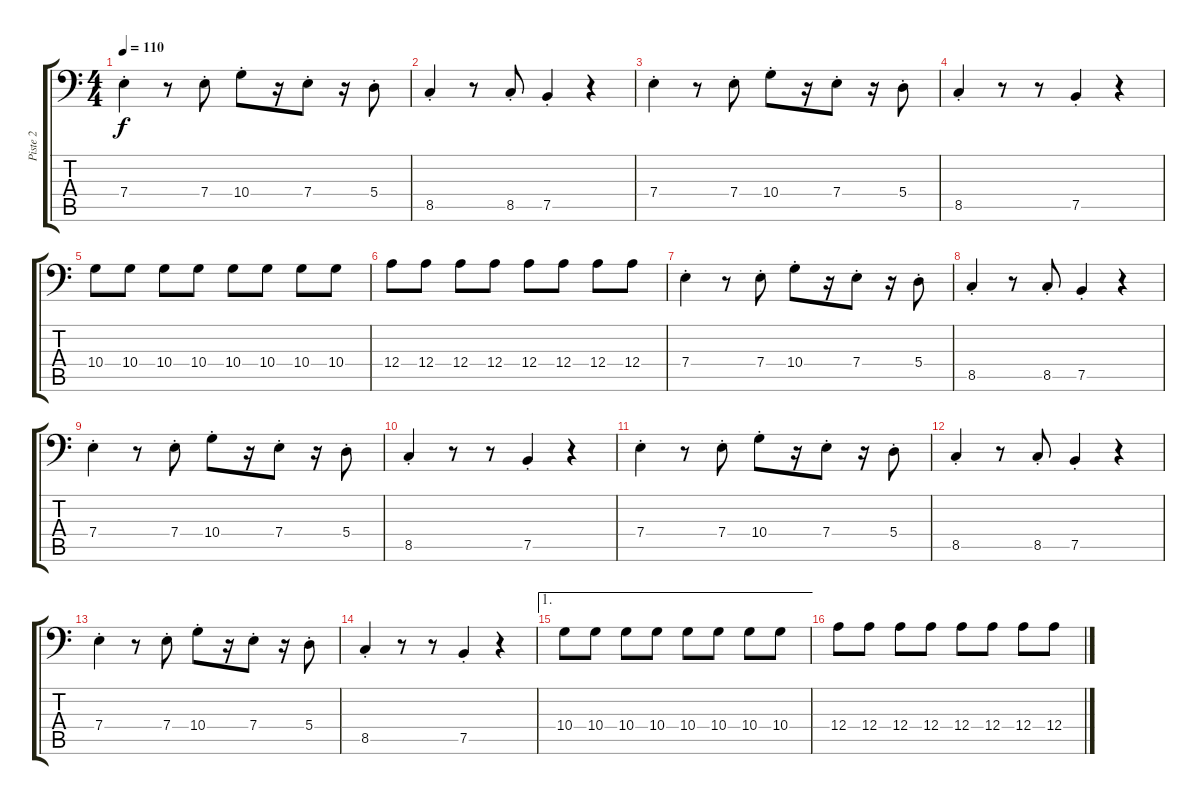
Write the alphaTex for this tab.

\track ("Piste 2" "Piste 2") {instrument electricbassfinger}
\staff {score tabs}
\tuning (C3 G2 D2 A1 E1 B0) {hide}
\ts (4 4)
\tempo 110
\clef f4
\ks c
7.4{st}.4{dy f} r.8 7.4{st}.8 10.4{st}.8 r.16 7.4{st}.8 r.16 5.4{st}.8 |
8.5{st}.4 r.8 8.5{st}.8 7.5{st}.4 r.4 |
7.4{st}.4 r.8 7.4{st}.8 10.4{st}.8 r.16 7.4{st}.8 r.16 5.4{st}.8 |
8.5{st}.4 r.8 r.8 7.5{st}.4 r.4 |
10.4.8 10.4.8 10.4.8 10.4.8 10.4.8 10.4.8 10.4.8 10.4.8 |
12.4.8 12.4.8 12.4.8 12.4.8 12.4.8 12.4.8 12.4.8 12.4.8 |
7.4{st}.4 r.8 7.4{st}.8 10.4{st}.8 r.16 7.4{st}.8 r.16 5.4{st}.8 |
8.5{st}.4 r.8 8.5{st}.8 7.5{st}.4 r.4 |
7.4{st}.4 r.8 7.4{st}.8 10.4{st}.8 r.16 7.4{st}.8 r.16 5.4{st}.8 |
8.5{st}.4 r.8 r.8 7.5{st}.4 r.4 |
7.4{st}.4 r.8 7.4{st}.8 10.4{st}.8 r.16 7.4{st}.8 r.16 5.4{st}.8 |
8.5{st}.4 r.8 8.5{st}.8 7.5{st}.4 r.4 |
7.4{st}.4 r.8 7.4{st}.8 10.4{st}.8 r.16 7.4{st}.8 r.16 5.4{st}.8 |
8.5{st}.4 r.8 r.8 7.5{st}.4 r.4 |
\ae 1
10.4.8 10.4.8 10.4.8 10.4.8 10.4.8 10.4.8 10.4.8 10.4.8 |
12.4.8 12.4.8 12.4.8 12.4.8 12.4.8 12.4.8 12.4.8 12.4.8
